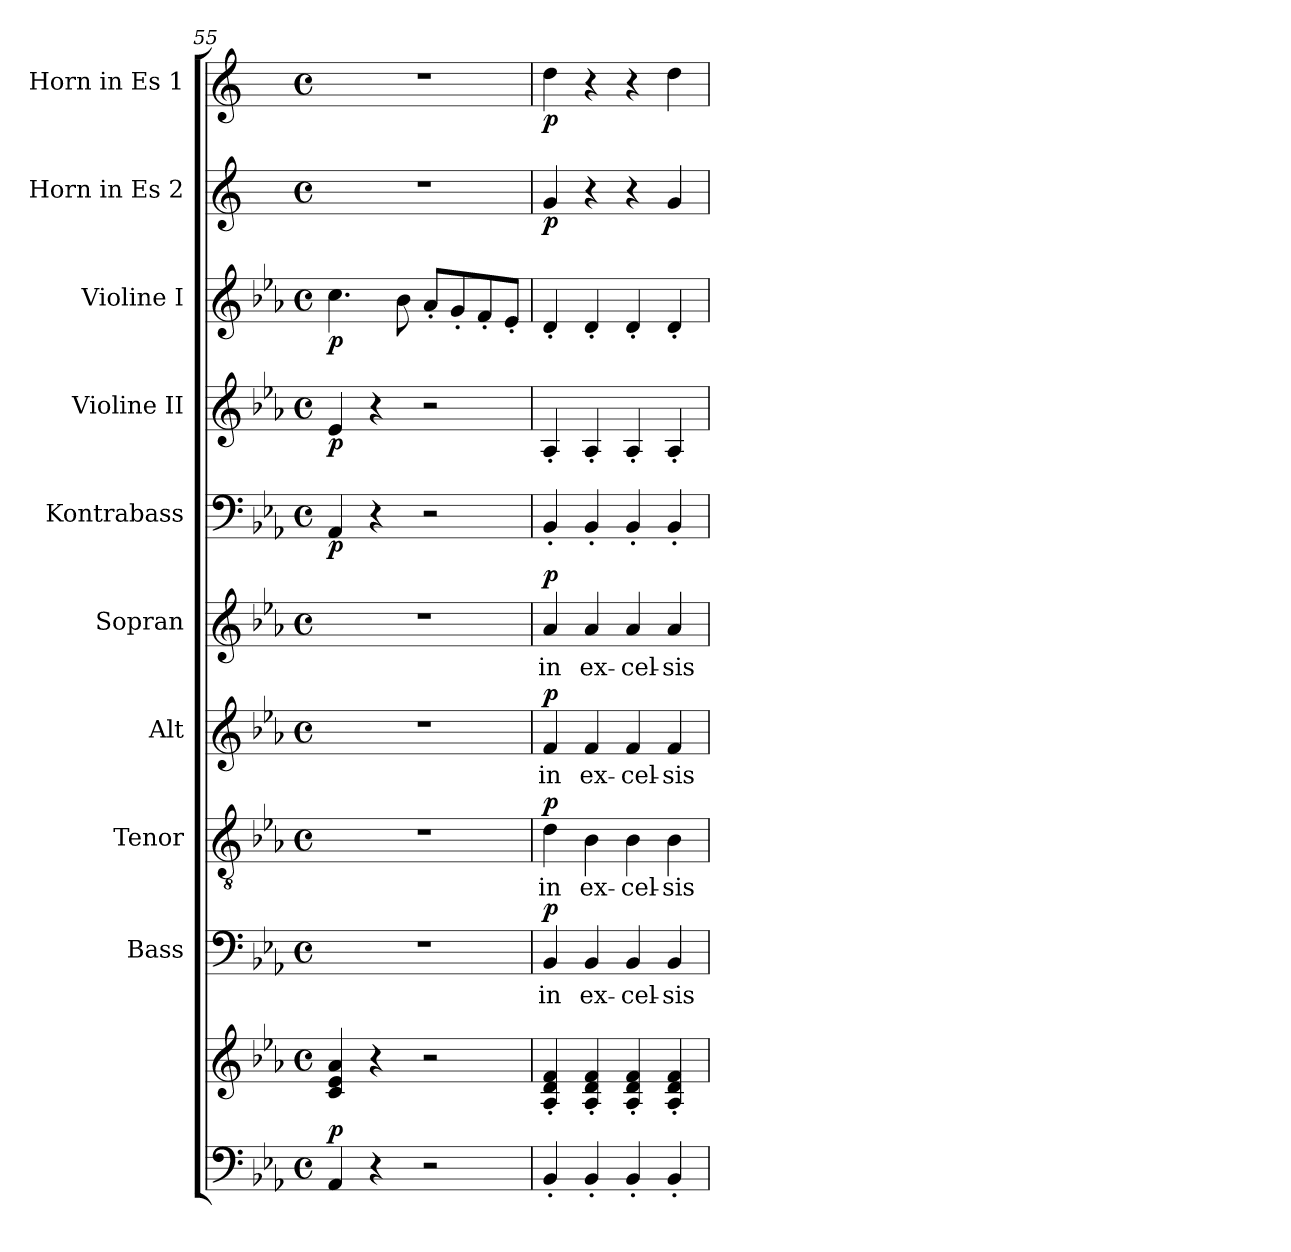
**kern	**kern	**dynam	**kern	**text	**dynam	**kern	**text	**dynam	**kern	**text	**dynam	**kern	**text	**dynam	**kern	**dynam	**kern	**dynam	**kern	**dynam	**kern	**dynam	**kern	**dynam
*part10	*part10	*part10	*part9	*part9	*part9	*part8	*part8	*part8	*part7	*part7	*part7	*part6	*part6	*part6	*part5	*part5	*part4	*part4	*part3	*part3	*part2	*part2	*part1	*part1
*staff11	*staff10	*staff10/11	*staff9	*staff9	*staff9	*staff8	*staff8	*staff8	*staff7	*staff7	*staff7	*staff6	*staff6	*staff6	*staff5	*staff5	*staff4	*staff4	*staff3	*staff3	*staff2	*staff2	*staff1	*staff1
*	*	*	*I"Bass	*	*	*I"Tenor	*	*	*I"Alt	*	*	*I"Sopran	*	*	*I"Kontrabass	*	*I"Violine II	*	*I"Violine I	*	*I"Horn in Es 2	*	*I"Horn in Es 1	*
*	*	*	*I'B.	*	*	*I'T.	*	*	*I'A.	*	*	*I'S.	*	*	*I'Kb.	*	*I'Vl. II	*	*I'Vl. I	*	*I'Hr. Es 2	*	*I'Hr. Es 1	*
!!LO:PB:g=z
*clefF4	*clefG2	*	*clefF4	*	*	*clefGv2	*	*	*clefG2	*	*	*clefG2	*	*	*clefF4	*	*clefG2	*	*clefG2	*	*clefG2	*	*clefG2	*
*	*	*	*	*	*	*	*	*	*	*	*	*	*	*	*ITrd7c12	*	*	*	*	*	*ITrd5c9	*	*ITrd5c9	*
*k[b-e-a-]	*k[b-e-a-]	*	*k[b-e-a-]	*	*	*k[b-e-a-]	*	*	*k[b-e-a-]	*	*	*k[b-e-a-]	*	*	*k[b-e-a-]	*	*k[b-e-a-]	*	*k[b-e-a-]	*	*k[b-e-a-]	*	*k[b-e-a-]	*
*E-:	*E-:	*	*E-:	*	*	*E-:	*	*	*E-:	*	*	*E-:	*	*	*E-:	*	*E-:	*	*E-:	*	*E-:	*	*E-:	*
*M4/4	*M4/4	*	*M4/4	*	*	*M4/4	*	*	*M4/4	*	*	*M4/4	*	*	*M4/4	*	*M4/4	*	*M4/4	*	*M4/4	*	*M4/4	*
*met(c)	*met(c)	*	*met(c)	*	*	*met(c)	*	*	*met(c)	*	*	*met(c)	*	*	*met(c)	*	*met(c)	*	*met(c)	*	*met(c)	*	*met(c)	*
=55	=55	=55	=55	=55	=55	=55	=55	=55	=55	=55	=55	=55	=55	=55	=55	=55	=55	=55	=55	=55	=55	=55	=55	=55
!	!	!LO:DY:a=2	!	!	!	!	!	!	!	!	!	!	!	!	!	!LO:DY:b	!	!LO:DY:b	!	!LO:DY:b	!	!	!	!
4AA-/	4c/ 4e-/ 4a-/	p	1r	.	.	1r	.	.	1r	.	.	1r	.	.	4AAA-/	p	4e-/	p	4.cc\	p	1r	.	1r	.
4r	4r	.	.	.	.	.	.	.	.	.	.	.	.	.	4r	.	4r	.	.	.	.	.	.	.
.	.	.	.	.	.	.	.	.	.	.	.	.	.	.	.	.	.	.	8b-\	.	.	.	.	.
2r	2r	.	.	.	.	.	.	.	.	.	.	.	.	.	2r	.	2r	.	8a-'</L	.	.	.	.	.
.	.	.	.	.	.	.	.	.	.	.	.	.	.	.	.	.	.	.	8g'</	.	.	.	.	.
.	.	.	.	.	.	.	.	.	.	.	.	.	.	.	.	.	.	.	8f'</	.	.	.	.	.
.	.	.	.	.	.	.	.	.	.	.	.	.	.	.	.	.	.	.	8e-'</J	.	.	.	.	.
=56	=56	=56	=56	=56	=56	=56	=56	=56	=56	=56	=56	=56	=56	=56	=56	=56	=56	=56	=56	=56	=56	=56	=56	=56
!	!	!	!	!LO:LY:b	!LO:DY:a	!	!LO:LY:b	!LO:DY:a	!	!LO:LY:b	!LO:DY:a	!	!LO:LY:b	!LO:DY:a	!	!	!	!	!	!	!	!LO:DY:b	!	!LO:DY:b
4BB-'</	4A-/'< 4d/'< 4f/'<	.	4BB-/	in	p	4d\	in	p	4f/	in	p	4a-/	in	p	4BBB-'</	.	4A-'</	.	4d'</	.	4B-/	p	4f\	p
!	!	!	!	!LO:LY:b	!	!	!LO:LY:b	!	!	!LO:LY:b	!	!	!LO:LY:b	!	!	!	!	!	!	!	!	!	!	!
4BB-'</	4A-/'< 4d/'< 4f/'<	.	4BB-/	ex-	.	4B-\	ex-	.	4f/	ex-	.	4a-/	ex-	.	4BBB-'</	.	4A-'</	.	4d'</	.	4r	.	4r	.
!	!	!	!	!LO:LY:b	!	!	!LO:LY:b	!	!	!LO:LY:b	!	!	!LO:LY:b	!	!	!	!	!	!	!	!	!	!	!
4BB-'</	4A-/'< 4d/'< 4f/'<	.	4BB-/	-cel-	.	4B-\	-cel-	.	4f/	-cel-	.	4a-/	-cel-	.	4BBB-'</	.	4A-'</	.	4d'</	.	4r	.	4r	.
!	!	!	!	!LO:LY:b	!	!	!LO:LY:b	!	!	!LO:LY:b	!	!	!LO:LY:b	!	!	!	!	!	!	!	!	!	!	!
4BB-'</	4A-/'< 4d/'< 4f/'<	.	4BB-/	-sis	.	4B-\	-sis	.	4f/	-sis	.	4a-/	-sis	.	4BBB-'</	.	4A-'</	.	4d'</	.	4B-/	.	4f\	.
=	=	=	=	=	=	=	=	=	=	=	=	=	=	=	=	=	=	=	=	=	=	=	=	=
*-	*-	*-	*-	*-	*-	*-	*-	*-	*-	*-	*-	*-	*-	*-	*-	*-	*-	*-	*-	*-	*-	*-	*-	*-
